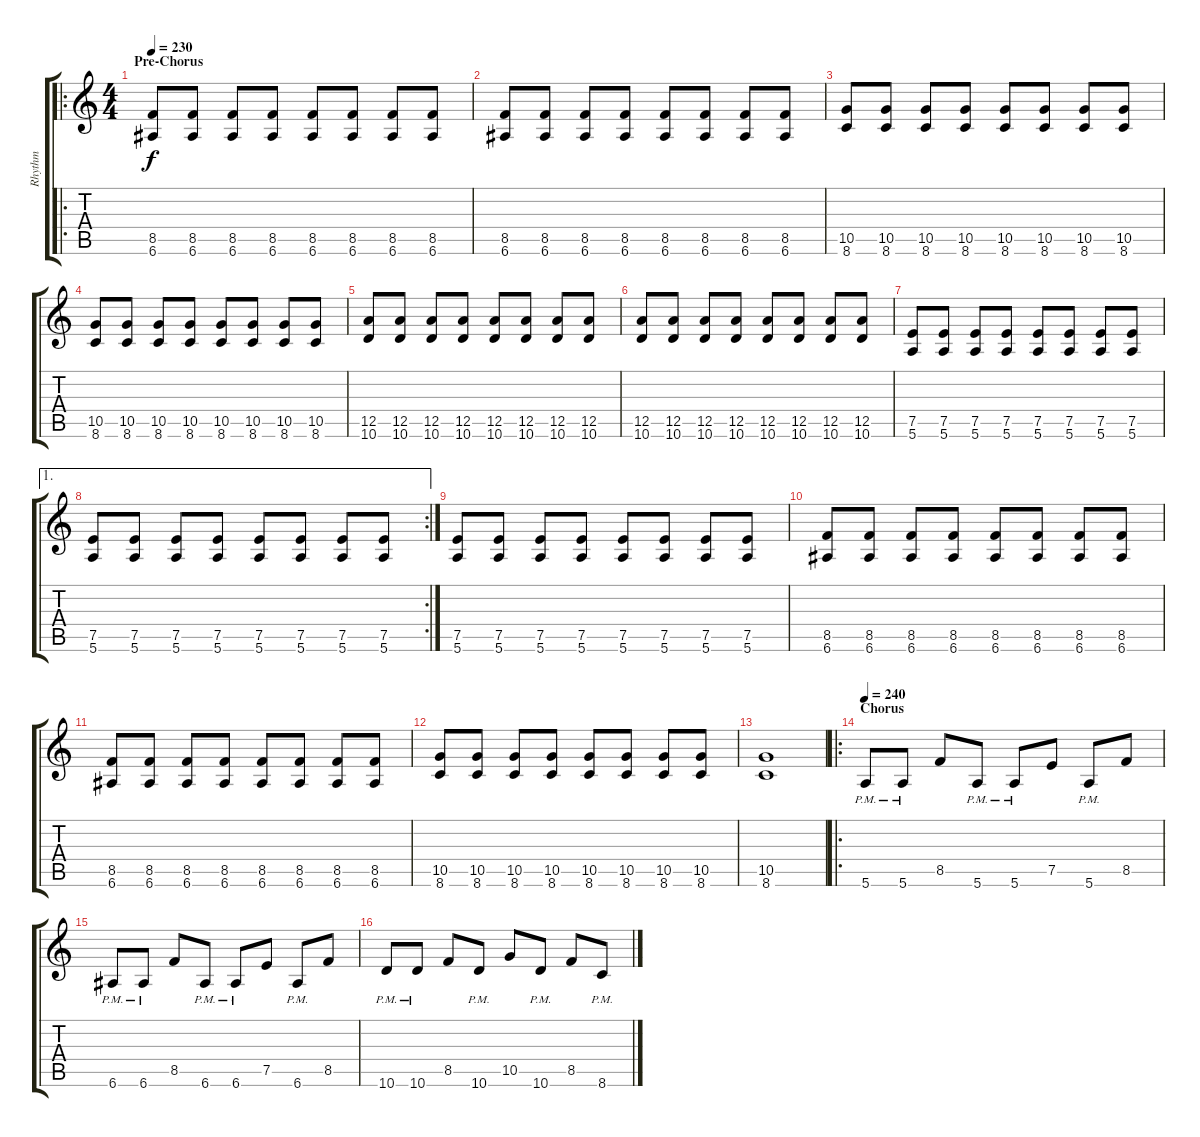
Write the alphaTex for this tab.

\track ("Rhythm" "Rhythm") {instrument overdrivenguitar}
\staff {score tabs}
\tuning (E4 B3 G3 D3 A2 E2) {hide}
\ro
\ts (4 4)
\section ("" "Pre-Chorus")
\tempo 230
\clef g2
\ks c
(8.5 6.6).8{dy f volume 14} (8.5 6.6).8 (8.5 6.6).8 (8.5 6.6).8 (8.5 6.6).8 (8.5 6.6).8 (8.5 6.6).8 (8.5 6.6).8 |
(8.5 6.6).8 (8.5 6.6).8 (8.5 6.6).8 (8.5 6.6).8 (8.5 6.6).8 (8.5 6.6).8 (8.5 6.6).8 (8.5 6.6).8 |
(10.5 8.6).8 (10.5 8.6).8 (10.5 8.6).8 (10.5 8.6).8 (10.5 8.6).8 (10.5 8.6).8 (10.5 8.6).8 (10.5 8.6).8 |
(10.5 8.6).8 (10.5 8.6).8 (10.5 8.6).8 (10.5 8.6).8 (10.5 8.6).8 (10.5 8.6).8 (10.5 8.6).8 (10.5 8.6).8 |
(12.5 10.6).8 (12.5 10.6).8 (12.5 10.6).8 (12.5 10.6).8 (12.5 10.6).8 (12.5 10.6).8 (12.5 10.6).8 (12.5 10.6).8 |
(12.5 10.6).8 (12.5 10.6).8 (12.5 10.6).8 (12.5 10.6).8 (12.5 10.6).8 (12.5 10.6).8 (12.5 10.6).8 (12.5 10.6).8 |
(7.5 5.6).8 (7.5 5.6).8 (7.5 5.6).8 (7.5 5.6).8 (7.5 5.6).8 (7.5 5.6).8 (7.5 5.6).8 (7.5 5.6).8 |
\ae 1
\rc 2
(7.5 5.6).8 (7.5 5.6).8 (7.5 5.6).8 (7.5 5.6).8 (7.5 5.6).8 (7.5 5.6).8 (7.5 5.6).8 (7.5 5.6).8 |
(7.5 5.6).8 (7.5 5.6).8 (7.5 5.6).8 (7.5 5.6).8 (7.5 5.6).8 (7.5 5.6).8 (7.5 5.6).8 (7.5 5.6).8 |
(8.5 6.6).8 (8.5 6.6).8 (8.5 6.6).8 (8.5 6.6).8 (8.5 6.6).8 (8.5 6.6).8 (8.5 6.6).8 (8.5 6.6).8 |
(8.5 6.6).8 (8.5 6.6).8 (8.5 6.6).8 (8.5 6.6).8 (8.5 6.6).8 (8.5 6.6).8 (8.5 6.6).8 (8.5 6.6).8 |
(10.5 8.6).8 (10.5 8.6).8 (10.5 8.6).8 (10.5 8.6).8 (10.5 8.6).8 (10.5 8.6).8 (10.5 8.6).8 (10.5 8.6).8 |
(10.5 8.6).1 |
\ro
\section ("" "Chorus")
\tempo 240
5.6{pm}.8{volume 13} 5.6{pm}.8 8.5.8 5.6{pm}.8 5.6{pm}.8 7.5.8 5.6{pm}.8 8.5.8 |
6.6{pm}.8 6.6{pm}.8 8.5.8 6.6{pm}.8 6.6{pm}.8 7.5.8 6.6{pm}.8 8.5.8 |
10.6{pm}.8 10.6{pm}.8 8.5.8 10.6{pm}.8 10.5.8 10.6{pm}.8 8.5.8 8.6{pm}.8
